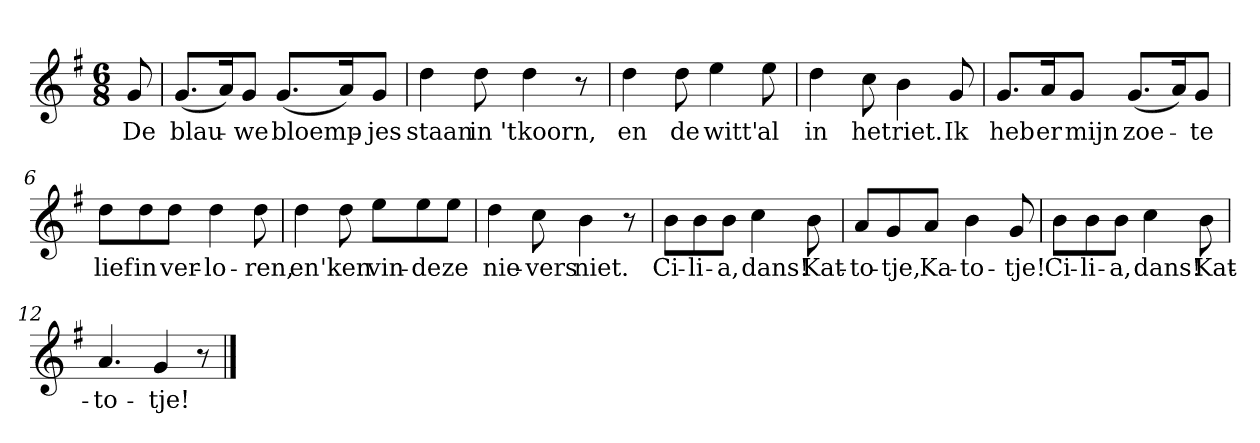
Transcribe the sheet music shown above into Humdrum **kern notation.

**kern	**text
*part1	*part1
*staff1	*staff1
*clefG2	*
*k[f#]	*
*G:	*
*M6/8	*
*MM120	*
=	=
8g	De
=1	=1
(8.g/L	blau-
16a/K)	.
8g/J	-we
(8.g/L	bloemp-
16a/K)	.
8g/J	-jes
=2	=2
4dd	staan
8dd	in 't
4dd	koorn,
8r	.
=3	=3
4dd	en
8dd	de
4ee	witt'
8ee	al
=4	=4
4dd	in
8cc	het
4b	riet.
8g	Ik
=5	=5
8.g/L	heb
16a/K	er
8g/J	mijn
(8.g/L	zoe-
16a/K)	.
8g/J	-te
=6	=6
8dd\L	lief
8dd\	in
8dd\J	ver-
4dd	-lo-
8dd	-ren,
=7	=7
4dd	en
8dd	'ken
8ee\L	vin-
8ee\	-de
8ee\J	ze
=8	=8
4dd	nie-
8cc	-vers
4b	niet.
8r	.
=9	=9
8b\L	Ci-
8b\	-li-
8b\J	-a,
4cc	dans!
8b	Kat-
=10	=10
8a/L	-to-
8g/	-tje,
8a/J	Ka-
4b	-to-
8g	-tje!
=11	=11
8b\L	Ci-
8b\	-li-
8b\J	-a,
4cc	dans!
8b	Kat-
=12	=12
4.a	-to-
4g	-tje!
8r	.
==	==
*-	*-
